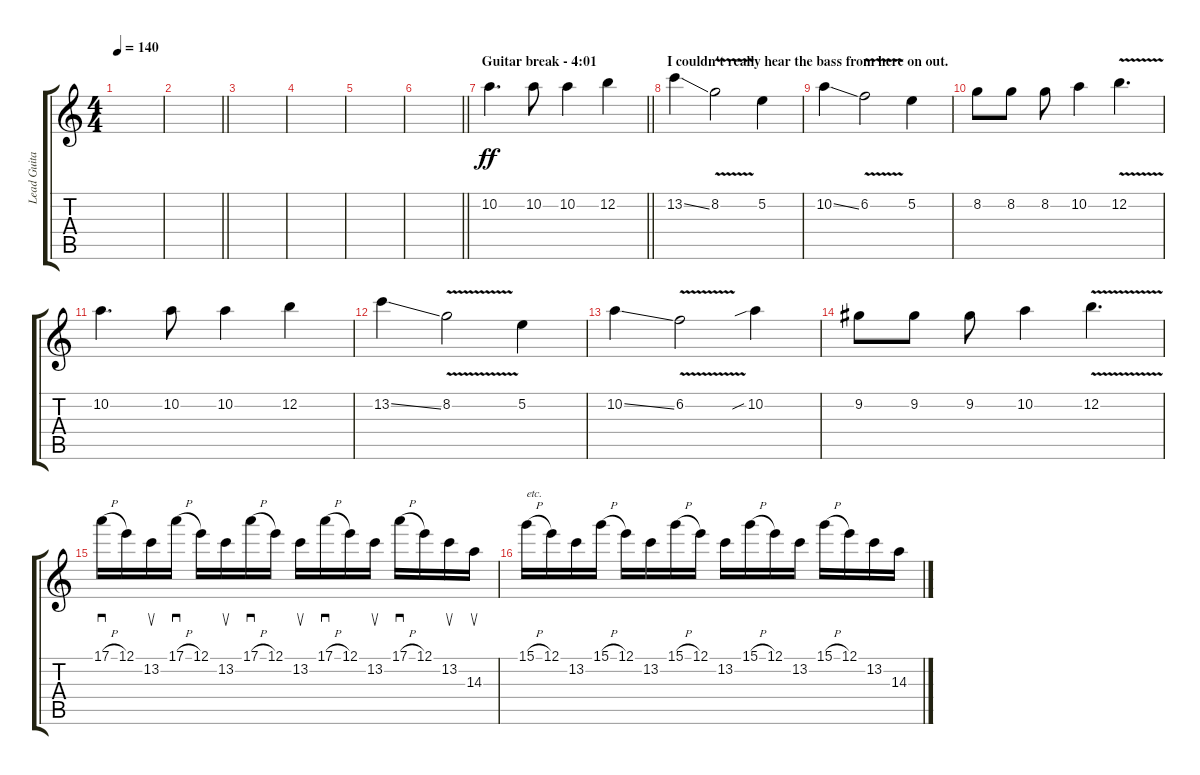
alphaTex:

\track ("Lead Guitar 2" "Lead Guita") {instrument distortionguitar}
\staff {score tabs}
\tuning (E4 B3 G3 D3 A2 E2) {hide}
\ts (4 4)
\tempo 140
\clef g2
\ks c
|
\barLineRight lightlight
|
|
|
|
\barLineRight lightlight
|
\section ("" "Guitar break - 4:01")
\barLineRight lightlight
10.2.4{d dy ff} 10.2.8 10.2.4 12.2.4 |
\section ("" "I couldn't really hear the bass from here on out.")
13.2{ss}.4 8.2{v}.2 5.2.4 |
10.2{ss}.4 6.2{v}.2 5.2.4 |
8.2.8 8.2.8 8.2.8 10.2.4 12.2{v}.4{d} |
10.2.4{d} 10.2.8 10.2.4 12.2.4 |
13.2{ss}.4 8.2{v}.2 5.2.4 |
10.2{ss}.4 6.2{v}.2 10.2{sib}.4 |
9.2.8 9.2.8 9.2.8 10.2.4 12.2{v}.4{d} |
17.1{h}.16{sd volume 16} 12.1.16 13.2.16{su} 17.1{h}.16{sd} 12.1.16 13.2.16{su} 17.1{h}.16{sd} 12.1.16 13.2.16{su} 17.1{h}.16{sd} 12.1.16 13.2.16{su} 17.1{h}.16{sd} 12.1.16 13.2.16{su} 14.3.16{su} |
15.1{h}.16{txt "etc."} 12.1.16 13.2.16 15.1{h}.16 12.1.16 13.2.16 15.1{h}.16 12.1.16 13.2.16 15.1{h}.16 12.1.16 13.2.16 15.1{h}.16 12.1.16 13.2.16 14.3.16
